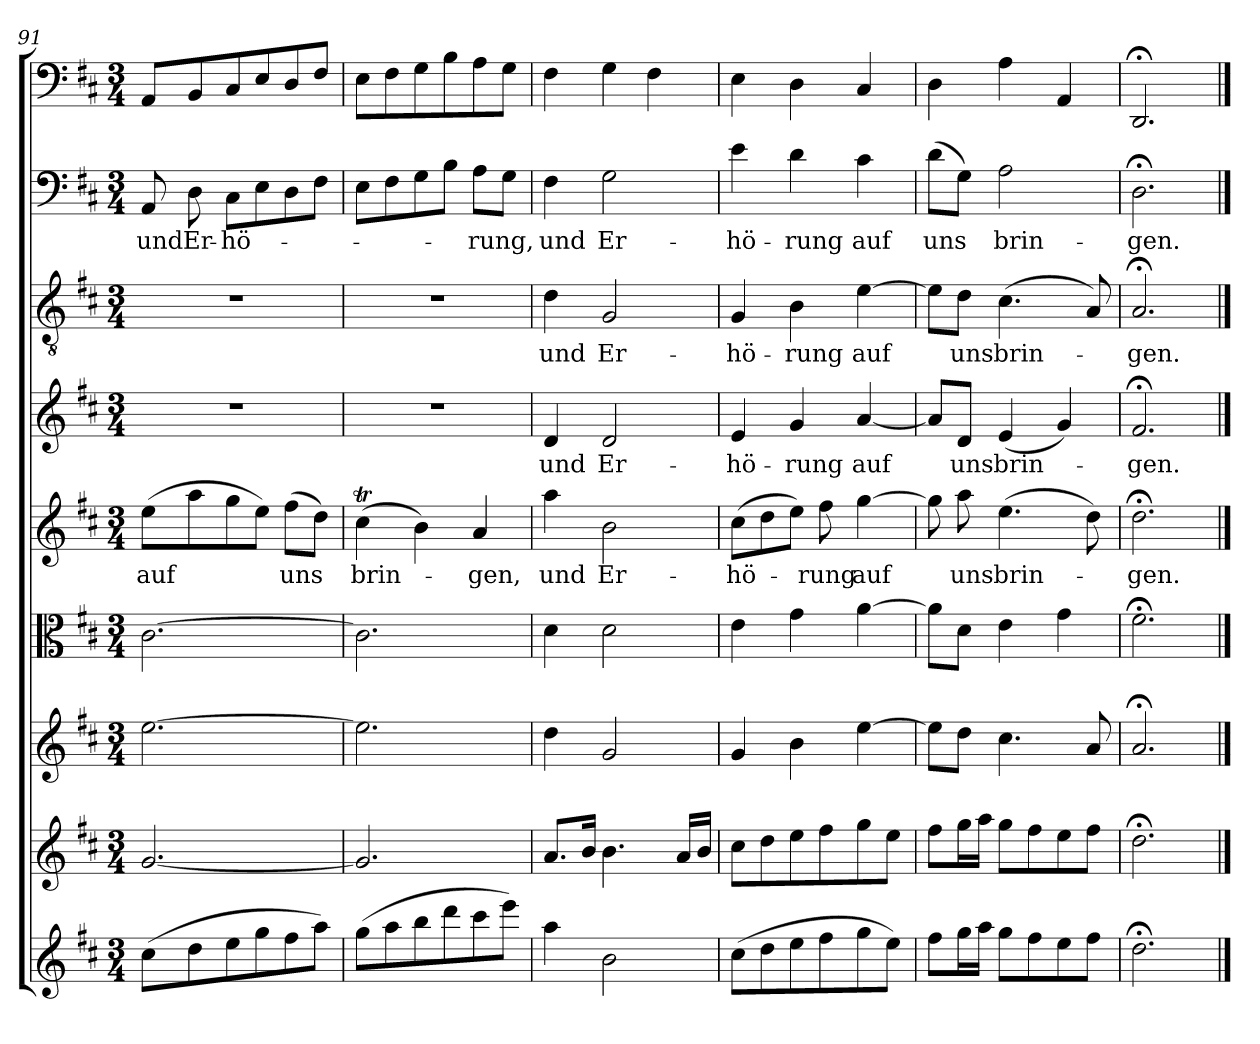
**kern	**kern	**kern	**kern	**kern	**text	**kern	**text	**kern	**text	**kern	**text	**kern
*part9	*part8	*part7	*part6	*part5	*part5	*part4	*part4	*part3	*part3	*part2	*part2	*part1
*staff9	*staff8	*staff7	*staff6	*staff5	*staff5	*staff4	*staff4	*staff3	*staff3	*staff2	*staff2	*staff1
*clefG2	*clefG2	*clefG2	*clefC3	*clefG2	*	*clefG2	*	*clefGv2	*	*clefF4	*	*clefF4
*k[f#c#]	*k[f#c#]	*k[f#c#]	*k[f#c#]	*k[f#c#]	*	*k[f#c#]	*	*k[f#c#]	*	*k[f#c#]	*	*k[f#c#]
*b:	*b:	*b:	*b:	*b:	*	*b:	*	*b:	*	*b:	*	*b:
*M3/4	*M3/4	*M3/4	*M3/4	*M3/4	*	*M3/4	*	*M3/4	*	*M3/4	*	*M3/4
=91	=91	=91	=91	=91	=91	=91	=91	=91	=91	=91	=91	=91
(8cc#\L	[2.g/	[2.ee\	[2.c#\	(8ee\L	auf	2.r	.	2.r	.	8AA/	und	8AA/L
8dd\	.	.	.	8aa\	.	.	.	.	.	8D\	Er-	8BB/
8ee\	.	.	.	8gg\	.	.	.	.	.	8C#\L	-hö-	8C#/
8gg\	.	.	.	8ee\J)	.	.	.	.	.	8E\	.	8E/
8ff#\	.	.	.	(8ff#\L	uns	.	.	.	.	8D\	.	8D/
8aa\J)	.	.	.	8dd\J)	.	.	.	.	.	8F#\J	.	8F#/J
=92	=92	=92	=92	=92	=92	=92	=92	=92	=92	=92	=92	=92
(8gg\L	2.g/]	2.ee\]	2.c#\]	(4cc#t\	brin-	2.r	.	2.r	.	8E\L	.	8E\L
8aa\	.	.	.	.	.	.	.	.	.	8F#\	.	8F#\
8bb\	.	.	.	4b\)	.	.	.	.	.	8G\	.	8G\
8ddd\	.	.	.	.	.	.	.	.	.	8B\J	.	8B\
8ccc#\	.	.	.	4a/	-gen,	.	.	.	.	8A\L	-rung,	8A\
8eee\J)	.	.	.	.	.	.	.	.	.	8G\J	.	8G\J
=93	=93	=93	=93	=93	=93	=93	=93	=93	=93	=93	=93	=93
4aa\	8.a/L	4dd\	4d\	4aa\	und	4d/	und	4d\	und	4F#\	und	4F#\
.	16b/Jk	.	.	.	.	.	.	.	.	.	.	.
2b\	4.b\	2g/	2d\	2b\	Er-	2d/	Er-	2G/	Er-	2G\	Er-	4G\
.	.	.	.	.	.	.	.	.	.	.	.	4F#\
.	16a/LL	.	.	.	.	.	.	.	.	.	.	.
.	16b/JJ	.	.	.	.	.	.	.	.	.	.	.
=94	=94	=94	=94	=94	=94	=94	=94	=94	=94	=94	=94	=94
(8cc#\L	8cc#\L	4g/	4e\	(8cc#\L	-hö-	4e/	-hö-	4G/	-hö-	4e\	-hö-	4E\
8dd\	8dd\	.	.	8dd\	.	.	.	.	.	.	.	.
8ee\	8ee\	4b\	4g\	8ee\J)	.	4g/	-rung	4B\	-rung	4d\	-rung	4D\
8ff#\	8ff#\	.	.	8ff#\	-rung	.	.	.	.	.	.	.
8gg\	8gg\	[4ee\	[4a\	[4gg\	auf	[4a/	auf	[4e\	auf	4c#\	auf	4C#/
8ee\J)	8ee\J	.	.	.	.	.	.	.	.	.	.	.
=95	=95	=95	=95	=95	=95	=95	=95	=95	=95	=95	=95	=95
8ff#\L	8ff#\L	8ee\L]	8a\L]	8gg\]	.	8a/L]	.	8e\L]	.	(8d\L	uns	4D\
16gg\L	16gg\L	8dd\J	8d\J	8aa\	uns	8d/J	uns	8d\J	uns	8G\J)	.	.
16aa\JJ	16aa\JJ	.	.	.	.	.	.	.	.	.	.	.
8gg\L	8gg\L	4.cc#\	4e\	(4.ee\	brin-	(4e/	brin-	(4.c#\	brin-	2A\	brin-	4A\
8ff#\	8ff#\	.	.	.	.	.	.	.	.	.	.	.
8ee\	8ee\	.	4g\	.	.	4g/)	.	.	.	.	.	4AA/
8ff#\J	8ff#\J	8a/	.	8dd\)	.	.	.	8A/)	.	.	.	.
=96	=96	=96	=96	=96	=96	=96	=96	=96	=96	=96	=96	=96
2.dd;<\	2.dd;<\	2.a;</	2.f#;<\	2.dd;<\	-gen.	2.f#;</	-gen.	2.A;</	-gen.	2.D;<\	-gen.	2.DD;</
==	==	==	==	==	==	==	==	==	==	==	==	==
*-	*-	*-	*-	*-	*-	*-	*-	*-	*-	*-	*-	*-
